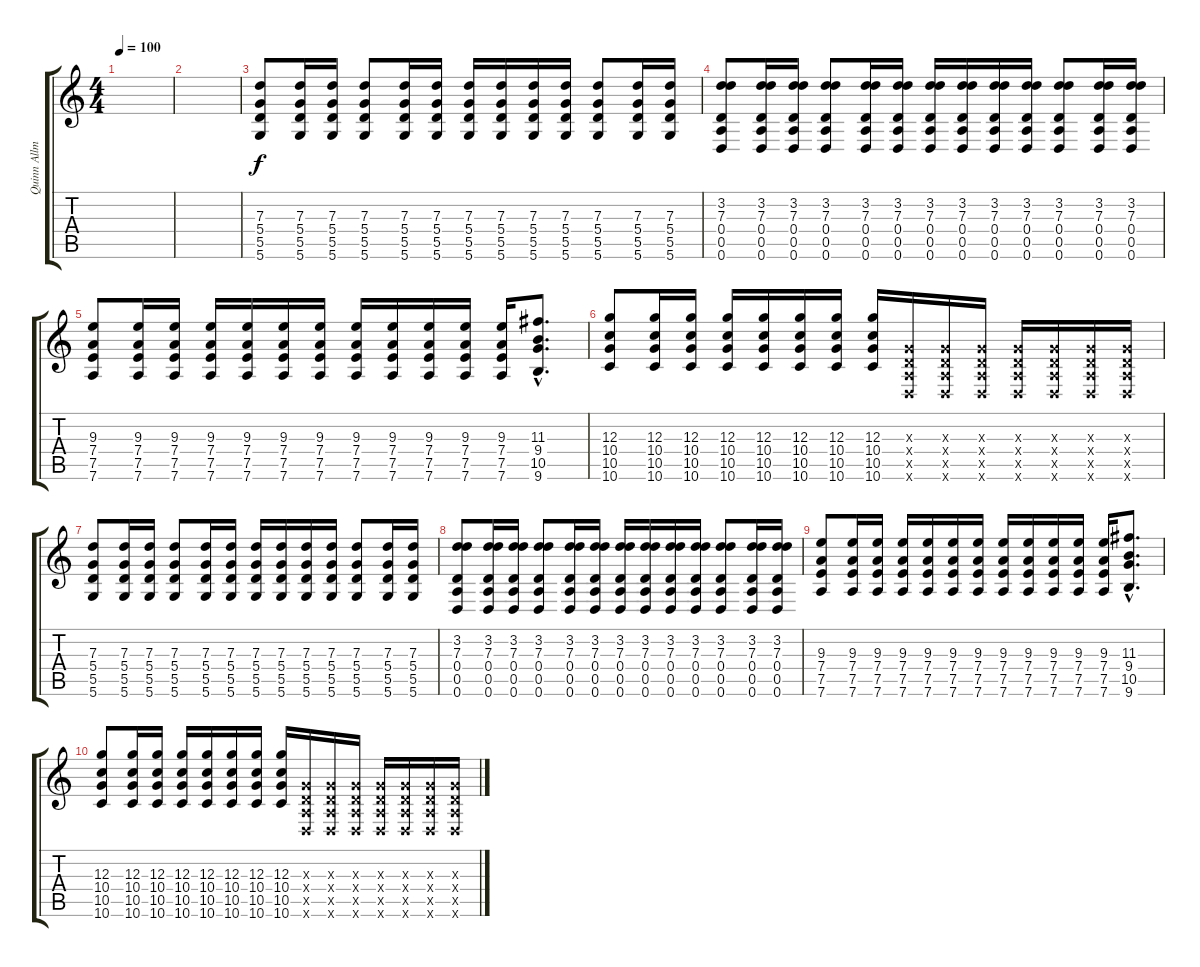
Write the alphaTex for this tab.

\track ("Quinn Allman-guitar 5" "Quinn Allm") {instrument overdrivenguitar}
\staff {score tabs}
\tuning (E4 B3 G3 D3 A2 D2) {hide}
\ts (4 4)
\tempo 100
\clef g2
\ks c
|
|
(7.3 5.4 5.5 5.6).8 (7.3 5.4 5.5 5.6).16 (7.3 5.4 5.5 5.6).16 (7.3 5.4 5.5 5.6).8 (7.3 5.4 5.5 5.6).16 (7.3 5.4 5.5 5.6).16 (7.3 5.4 5.5 5.6).16 (7.3 5.4 5.5 5.6).16 (7.3 5.4 5.5 5.6).16 (7.3 5.4 5.5 5.6).16 (7.3 5.4 5.5 5.6).8 (7.3 5.4 5.5 5.6).16 (7.3 5.4 5.5 5.6).16 |
(3.2 7.3 0.4 0.5 0.6).8 (3.2 7.3 0.4 0.5 0.6).16 (3.2 7.3 0.4 0.5 0.6).16 (3.2 7.3 0.4 0.5 0.6).8 (3.2 7.3 0.4 0.5 0.6).16 (3.2 7.3 0.4 0.5 0.6).16 (3.2 7.3 0.4 0.5 0.6).16 (3.2 7.3 0.4 0.5 0.6).16 (3.2 7.3 0.4 0.5 0.6).16 (3.2 7.3 0.4 0.5 0.6).16 (3.2 7.3 0.4 0.5 0.6).8 (3.2 7.3 0.4 0.5 0.6).16 (3.2 7.3 0.4 0.5 0.6).16 |
(9.3 7.4 7.5 7.6).8 (9.3 7.4 7.5 7.6).16 (9.3 7.4 7.5 7.6).16 (9.3 7.4 7.5 7.6).16 (9.3 7.4 7.5 7.6).16 (9.3 7.4 7.5 7.6).16 (9.3 7.4 7.5 7.6).16 (9.3 7.4 7.5 7.6).16 (9.3 7.4 7.5 7.6).16 (9.3 7.4 7.5 7.6).16 (9.3 7.4 7.5 7.6).16 (9.3 7.4 7.5 7.6).16 (11.3{hac} 9.4{hac} 10.5{hac} 9.6{hac}).8{d} |
(12.3 10.4 10.5 10.6).8 (12.3 10.4 10.5 10.6).16 (12.3 10.4 10.5 10.6).16 (12.3 10.4 10.5 10.6).16 (12.3 10.4 10.5 10.6).16 (12.3 10.4 10.5 10.6).16 (12.3 10.4 10.5 10.6).16 (12.3 10.4 10.5 10.6).16 (0.3{x} 0.4{x} 0.5{x} 0.6{x}).16 (0.3{x} 0.4{x} 0.5{x} 0.6{x}).16 (0.3{x} 0.4{x} 0.5{x} 0.6{x}).16 (0.3{x} 0.4{x} 0.5{x} 0.6{x}).16 (0.3{x} 0.4{x} 0.5{x} 0.6{x}).16 (0.3{x} 0.4{x} 0.5{x} 0.6{x}).16 (0.3{x} 0.4{x} 0.5{x} 0.6{x}).16 |
(7.3 5.4 5.5 5.6).8 (7.3 5.4 5.5 5.6).16 (7.3 5.4 5.5 5.6).16 (7.3 5.4 5.5 5.6).8 (7.3 5.4 5.5 5.6).16 (7.3 5.4 5.5 5.6).16 (7.3 5.4 5.5 5.6).16 (7.3 5.4 5.5 5.6).16 (7.3 5.4 5.5 5.6).16 (7.3 5.4 5.5 5.6).16 (7.3 5.4 5.5 5.6).8 (7.3 5.4 5.5 5.6).16 (7.3 5.4 5.5 5.6).16 |
(3.2 7.3 0.4 0.5 0.6).8 (3.2 7.3 0.4 0.5 0.6).16 (3.2 7.3 0.4 0.5 0.6).16 (3.2 7.3 0.4 0.5 0.6).8 (3.2 7.3 0.4 0.5 0.6).16 (3.2 7.3 0.4 0.5 0.6).16 (3.2 7.3 0.4 0.5 0.6).16 (3.2 7.3 0.4 0.5 0.6).16 (3.2 7.3 0.4 0.5 0.6).16 (3.2 7.3 0.4 0.5 0.6).16 (3.2 7.3 0.4 0.5 0.6).8 (3.2 7.3 0.4 0.5 0.6).16 (3.2 7.3 0.4 0.5 0.6).16 |
(9.3 7.4 7.5 7.6).8 (9.3 7.4 7.5 7.6).16 (9.3 7.4 7.5 7.6).16 (9.3 7.4 7.5 7.6).16 (9.3 7.4 7.5 7.6).16 (9.3 7.4 7.5 7.6).16 (9.3 7.4 7.5 7.6).16 (9.3 7.4 7.5 7.6).16 (9.3 7.4 7.5 7.6).16 (9.3 7.4 7.5 7.6).16 (9.3 7.4 7.5 7.6).16 (9.3 7.4 7.5 7.6).16 (11.3{hac} 9.4{hac} 10.5{hac} 9.6{hac}).8{d} |
(12.3 10.4 10.5 10.6).8 (12.3 10.4 10.5 10.6).16 (12.3 10.4 10.5 10.6).16 (12.3 10.4 10.5 10.6).16 (12.3 10.4 10.5 10.6).16 (12.3 10.4 10.5 10.6).16 (12.3 10.4 10.5 10.6).16 (12.3 10.4 10.5 10.6).16 (0.3{x} 0.4{x} 0.5{x} 0.6{x}).16 (0.3{x} 0.4{x} 0.5{x} 0.6{x}).16 (0.3{x} 0.4{x} 0.5{x} 0.6{x}).16 (0.3{x} 0.4{x} 0.5{x} 0.6{x}).16 (0.3{x} 0.4{x} 0.5{x} 0.6{x}).16 (0.3{x} 0.4{x} 0.5{x} 0.6{x}).16 (0.3{x} 0.4{x} 0.5{x} 0.6{x}).16
